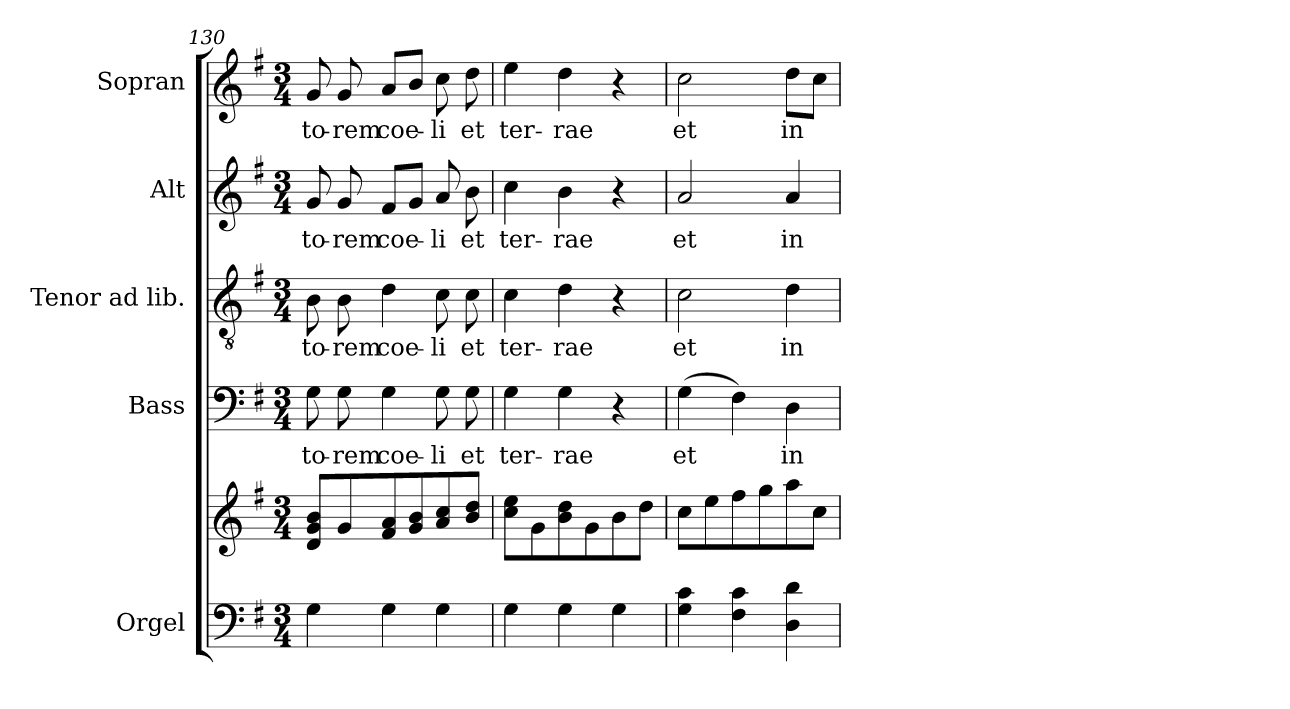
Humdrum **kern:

**kern	**kern	**kern	**text	**kern	**text	**kern	**text	**kern	**text
*part5	*part5	*part4	*part4	*part3	*part3	*part2	*part2	*part1	*part1
*staff6	*staff5	*staff4	*staff4	*staff3	*staff3	*staff2	*staff2	*staff1	*staff1
*I"Orgel	*	*I"Bass	*	*I"Tenor ad lib.	*	*I"Alt	*	*I"Sopran	*
*I'Org.	*	*I'B.	*	*I'T.	*	*I'A.	*	*I'S.	*
*clefF4	*clefG2	*clefF4	*	*clefGv2	*	*clefG2	*	*clefG2	*
*k[f#]	*k[f#]	*k[f#]	*	*k[f#]	*	*k[f#]	*	*k[f#]	*
*G:	*G:	*G:	*	*G:	*	*G:	*	*G:	*
*M3/4	*M3/4	*M3/4	*	*M3/4	*	*M3/4	*	*M3/4	*
=130	=130	=130	=130	=130	=130	=130	=130	=130	=130
!	!	!	!LO:LY:b	!	!LO:LY:b	!	!LO:LY:b	!	!LO:LY:b
4G\	8d/ 8g/ 8b/L	8G\	-to-	8B\	-to-	8g/	-to-	8g/	-to-
!	!	!	!LO:LY:b	!	!LO:LY:b	!	!LO:LY:b	!	!LO:LY:b
.	8g/	8G\	-rem	8B\	-rem	8g/	-rem	8g/	-rem
!	!	!	!LO:LY:b	!	!LO:LY:b	!	!LO:LY:b	!	!LO:LY:b
4G\	8f#/ 8a/	4G\	coe-	4d\	coe-	8f#/L	coe-	8a/L	coe-
.	8g/ 8b/	.	.	.	.	8g/J	.	8b/J	.
!	!	!	!LO:LY:b	!	!LO:LY:b	!	!LO:LY:b	!	!LO:LY:b
4G\	8a/ 8cc/	8G\	-li	8c\	-li	8a/	-li	8cc\	-li
!	!	!	!LO:LY:b	!	!LO:LY:b	!	!LO:LY:b	!	!LO:LY:b
.	8b/ 8dd/J	8G\	et	8c\	et	8b\	et	8dd\	et
!!LO:LB:g=z
=131	=131	=131	=131	=131	=131	=131	=131	=131	=131
!	!	!	!LO:LY:b	!	!LO:LY:b	!	!LO:LY:b	!	!LO:LY:b
4G\	8cc\ 8ee\L	4G\	ter-	4c\	ter-	4cc\	ter-	4ee\	ter-
.	8g\	.	.	.	.	.	.	.	.
!	!	!	!LO:LY:b	!	!LO:LY:b	!	!LO:LY:b	!	!LO:LY:b
4G\	8b\ 8dd\	4G\	-rae	4d\	-rae	4b\	-rae	4dd\	-rae
.	8g\	.	.	.	.	.	.	.	.
4G\	8b\	4r	.	4r	.	4r	.	4r	.
.	8dd\J	.	.	.	.	.	.	.	.
=132	=132	=132	=132	=132	=132	=132	=132	=132	=132
!	!	!	!LO:LY:b	!	!LO:LY:b	!	!LO:LY:b	!	!LO:LY:b
4G\ 4c\	8cc\L	(>4G\	et	2c\	et	2a/	et	2cc\	et
.	8ee\	.	.	.	.	.	.	.	.
4F#\ 4c\	8ff#\	4F#\)	.	.	.	.	.	.	.
.	8gg\	.	.	.	.	.	.	.	.
!	!	!	!LO:LY:b	!	!LO:LY:b	!	!LO:LY:b	!	!LO:LY:b
4D\ 4d\	8aa\	4D\	in	4d\	in	4a/	in	8dd\L	in
.	8cc\J	.	.	.	.	.	.	8cc\J	.
=	=	=	=	=	=	=	=	=	=
*-	*-	*-	*-	*-	*-	*-	*-	*-	*-
